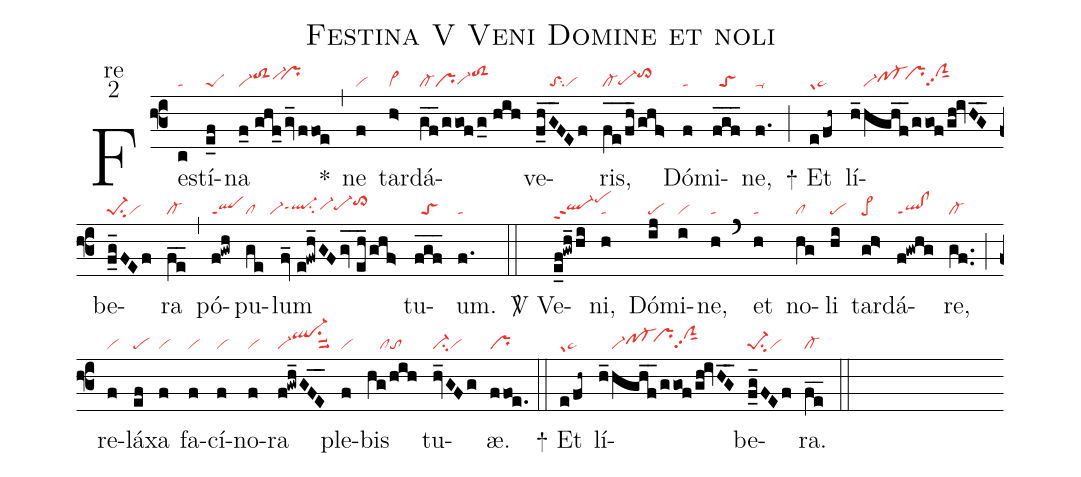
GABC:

name:Festina V Veni Domine et noli;
office-part:re;
mode:2;
nabc-lines:1;
%%
(f3) Fe(c|ta)stí(e_f|peS)na(f_0//ghf_/gv_/ffoe|vi-toS2hivi-hi``prhi) <sp>*</sp>(,) ne(f|vi) tar(h>|vi>)dá(gf__/ggof/g_0//hih|cl-prvi-hgtoS2hj)ve(fhG___FEf|////toSsu2vi)ris,(fe__/fh_/ghf>|cl-pe-hgto>hj) Dó(f|ta)mi(fgf___|//toS)ne,(f.|ta-) (;)

<sp>+</sp> Et(e/fh~|grta>) lí(h_hghf__/ggof/gh!ivHG__|////vi-pf-hh`prhiclShjpp2sut1)be(f_g_FEf|pe-1su2vi)ra(fe__|cl-) (,) pó(f!gwh|qlppt1)pu(ge|cl)lum(fv_//e!fwh_GFgv_//eh_/ghf>|```vi-ql-hhppt1su2vi-hhpe-hhto>hj) tu(fgf___|//toS)um.(f.|ta) (::)

<sp>V/</sp> Ve(e_f!gwh_/hi|ql-hhppt2pehk)ni,(h|ta) Dó(ij|pe)mi(i|vi)ne,(h|ta) (`) et(h|ta) no(hg|cl)li(hi|pe) tar(gh>|pe>)dá(f!gwhg|ql!clppt1)re,(gf..|cl-) (;) re(f|vi)lá(ef|pe)xa(f|vi) fa(f|vi)cí(f|vi)no(f|vi)ra(f!gwh_GFE__|vi-ql-hjsu1suu2) ple(f|vi)bis(hg/hih|////clto) tu(hv_GFg|ci-vi)æ.(ffoe.|pr) (::)

<sp>+</sp> Et(e/fh~|grta>) lí(h_hghf__/ggof/gh!ivHG__|////vi-pf-hh`prhiclShjpp2sut1)be(f_g_FEf|pe-1su2vi)ra.(fe__|cl-) (::)
